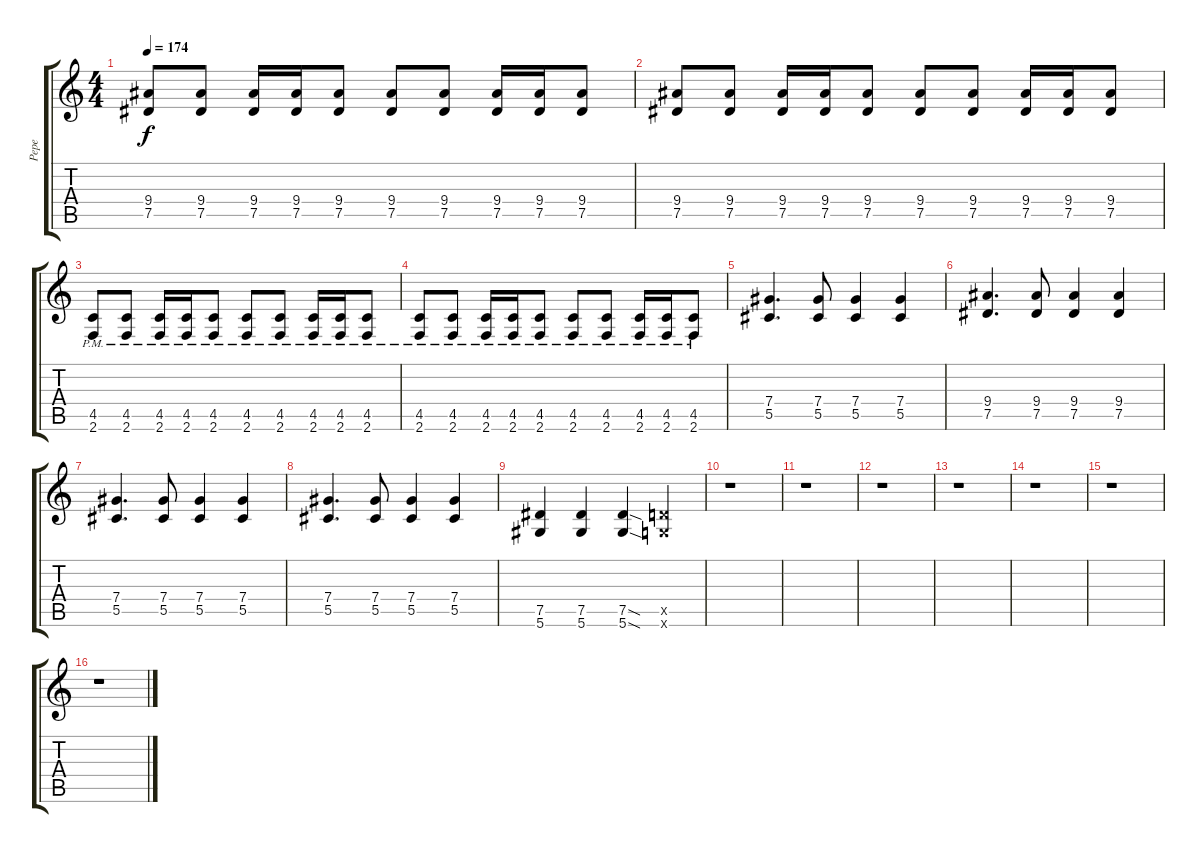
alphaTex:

\track ("Pepe" "Pepe") {instrument overdrivenguitar}
\staff {score tabs}
\tuning (Eb4 Bb3 Gb3 Db3 Ab2 Eb2) {hide}
\ts (4 4)
\tempo 174
\clef g2
\ks c
(9.4 7.5).8{dy f} (9.4 7.5).8 (9.4 7.5).16 (9.4 7.5).16 (9.4 7.5).8 (9.4 7.5).8 (9.4 7.5).8 (9.4 7.5).16 (9.4 7.5).16 (9.4 7.5).8 |
(9.4 7.5).8 (9.4 7.5).8 (9.4 7.5).16 (9.4 7.5).16 (9.4 7.5).8 (9.4 7.5).8 (9.4 7.5).8 (9.4 7.5).16 (9.4 7.5).16 (9.4 7.5).8 |
(4.5 2.6{pm}).8 (4.5 2.6{pm}).8 (4.5 2.6{pm}).16 (4.5 2.6{pm}).16 (4.5 2.6{pm}).8 (4.5 2.6{pm}).8 (4.5 2.6{pm}).8 (4.5 2.6{pm}).16 (4.5 2.6{pm}).16 (4.5 2.6{pm}).8 |
(4.5 2.6{pm}).8 (4.5 2.6{pm}).8 (4.5 2.6{pm}).16 (4.5 2.6{pm}).16 (4.5 2.6{pm}).8 (4.5 2.6{pm}).8 (4.5 2.6{pm}).8 (4.5 2.6{pm}).16 (4.5 2.6{pm}).16 (4.5 2.6{pm}).8 |
(7.4 5.5).4{d} (7.4 5.5).8 (7.4 5.5).4 (7.4 5.5).4 |
(9.4 7.5).4{d} (9.4 7.5).8 (9.4 7.5).4 (9.4 7.5).4 |
(7.4 5.5).4{d} (7.4 5.5).8 (7.4 5.5).4 (7.4 5.5).4 |
(7.4 5.5).4{d} (7.4 5.5).8 (7.4 5.5).4 (7.4 5.5).4 |
(7.5 5.6).4 (7.5 5.6).4 (7.5{sod} 5.6{sod}).4 (6.5{x} 4.6{x}).4 |
r.1 |
r.1 |
r.1 |
r.1 |
r.1 |
r.1 |
r.1
